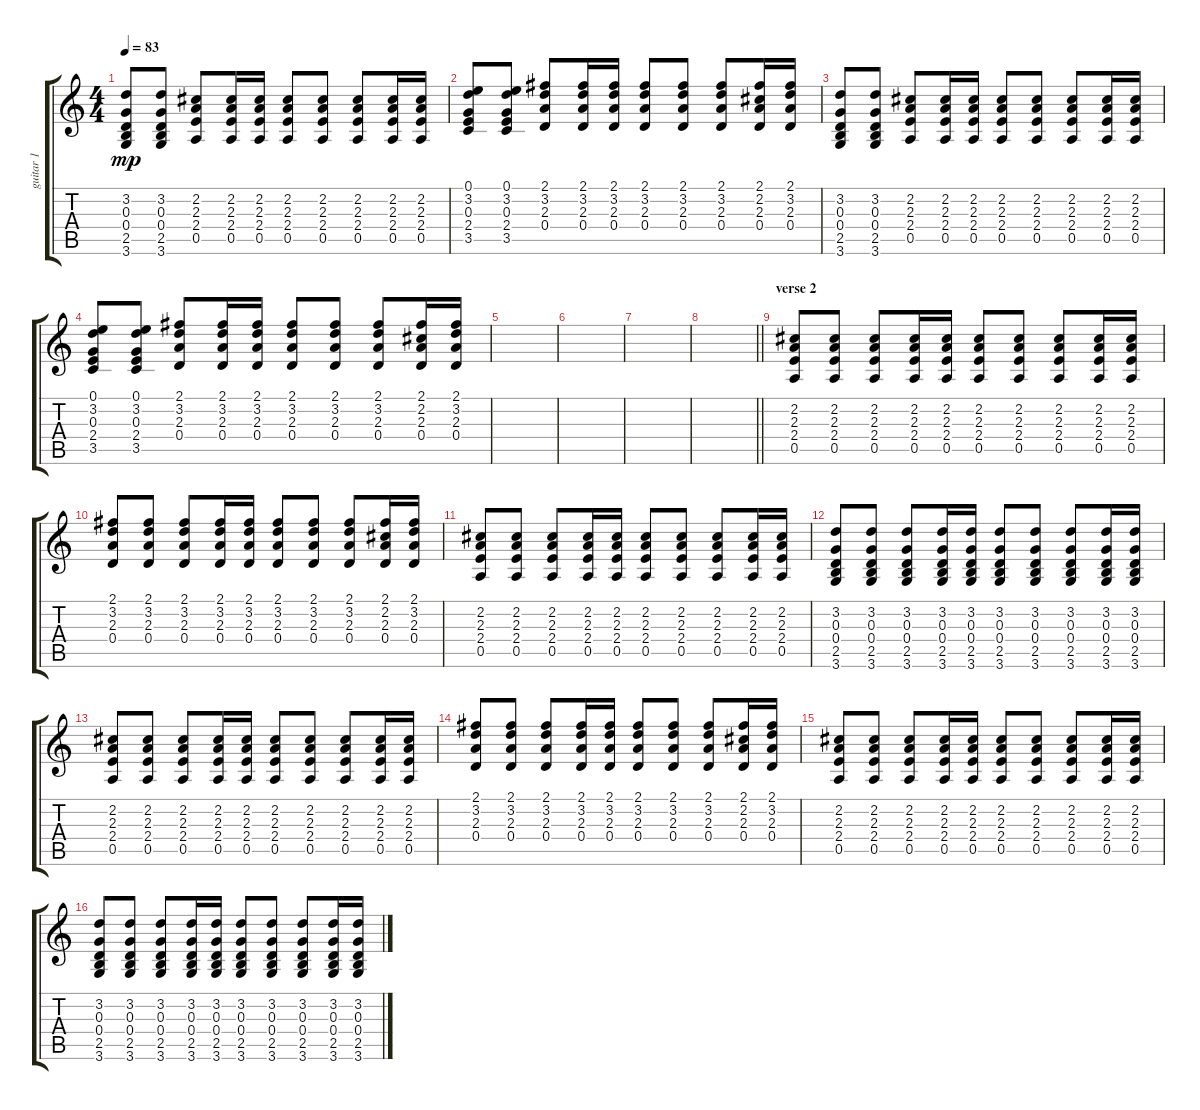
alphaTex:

\track ("guitar 1" "guitar 1") {instrument overdrivenguitar}
\staff {score tabs}
\tuning (E4 B3 G3 D3 A2 E2) {hide}
\ts (4 4)
\tempo 83
\clef g2
\ks c
(3.2 0.3 0.4 2.5 3.6).8{dy mp} (3.2 0.3 0.4 2.5 3.6).8 (2.2 2.3 2.4 0.5).8 (2.2 2.3 2.4 0.5).16 (2.2 2.3 2.4 0.5).16 (2.2 2.3 2.4 0.5).8 (2.2 2.3 2.4 0.5).8 (2.2 2.3 2.4 0.5).8 (2.2 2.3 2.4 0.5).16 (2.2 2.3 2.4 0.5).16 |
(0.1 3.2 0.3 2.4 3.5).8 (0.1 3.2 0.3 2.4 3.5).8 (2.1 3.2 2.3 0.4).8 (2.1 3.2 2.3 0.4).16 (2.1 3.2 2.3 0.4).16 (2.1 3.2 2.3 0.4).8 (2.1 3.2 2.3 0.4).8 (2.1 3.2 2.3 0.4).8 (2.1 2.2 2.3 0.4).16 (2.1 3.2 2.3 0.4).16 |
(3.2 0.3 0.4 2.5 3.6).8 (3.2 0.3 0.4 2.5 3.6).8 (2.2 2.3 2.4 0.5).8 (2.2 2.3 2.4 0.5).16 (2.2 2.3 2.4 0.5).16 (2.2 2.3 2.4 0.5).8 (2.2 2.3 2.4 0.5).8 (2.2 2.3 2.4 0.5).8 (2.2 2.3 2.4 0.5).16 (2.2 2.3 2.4 0.5).16 |
(0.1 3.2 0.3 2.4 3.5).8 (0.1 3.2 0.3 2.4 3.5).8 (2.1 3.2 2.3 0.4).8 (2.1 3.2 2.3 0.4).16 (2.1 3.2 2.3 0.4).16 (2.1 3.2 2.3 0.4).8 (2.1 3.2 2.3 0.4).8 (2.1 3.2 2.3 0.4).8 (2.1 2.2 2.3 0.4).16 (2.1 3.2 2.3 0.4).16 |
|
|
|
\barLineRight lightlight
|
\section ("" "verse 2")
(2.2 2.3 2.4 0.5).8 (2.2 2.3 2.4 0.5).8 (2.2 2.3 2.4 0.5).8 (2.2 2.3 2.4 0.5).16 (2.2 2.3 2.4 0.5).16 (2.2 2.3 2.4 0.5).8 (2.2 2.3 2.4 0.5).8 (2.2 2.3 2.4 0.5).8 (2.2 2.3 2.4 0.5).16 (2.2 2.3 2.4 0.5).16 |
(2.1 3.2 2.3 0.4).8 (2.1 3.2 2.3 0.4).8 (2.1 3.2 2.3 0.4).8 (2.1 3.2 2.3 0.4).16 (2.1 3.2 2.3 0.4).16 (2.1 3.2 2.3 0.4).8 (2.1 3.2 2.3 0.4).8 (2.1 3.2 2.3 0.4).8 (2.1 2.2 2.3 0.4).16 (2.1 3.2 2.3 0.4).16 |
(2.2 2.3 2.4 0.5).8 (2.2 2.3 2.4 0.5).8 (2.2 2.3 2.4 0.5).8 (2.2 2.3 2.4 0.5).16 (2.2 2.3 2.4 0.5).16 (2.2 2.3 2.4 0.5).8 (2.2 2.3 2.4 0.5).8 (2.2 2.3 2.4 0.5).8 (2.2 2.3 2.4 0.5).16 (2.2 2.3 2.4 0.5).16 |
(3.2 0.3 0.4 2.5 3.6).8 (3.2 0.3 0.4 2.5 3.6).8 (3.2 0.3 0.4 2.5 3.6).8 (3.2 0.3 0.4 2.5 3.6).16 (3.2 0.3 0.4 2.5 3.6).16 (3.2 0.3 0.4 2.5 3.6).8 (3.2 0.3 0.4 2.5 3.6).8 (3.2 0.3 0.4 2.5 3.6).8 (3.2 0.3 0.4 2.5 3.6).16 (3.2 0.3 0.4 2.5 3.6).16 |
(2.2 2.3 2.4 0.5).8 (2.2 2.3 2.4 0.5).8 (2.2 2.3 2.4 0.5).8 (2.2 2.3 2.4 0.5).16 (2.2 2.3 2.4 0.5).16 (2.2 2.3 2.4 0.5).8 (2.2 2.3 2.4 0.5).8 (2.2 2.3 2.4 0.5).8 (2.2 2.3 2.4 0.5).16 (2.2 2.3 2.4 0.5).16 |
(2.1 3.2 2.3 0.4).8 (2.1 3.2 2.3 0.4).8 (2.1 3.2 2.3 0.4).8 (2.1 3.2 2.3 0.4).16 (2.1 3.2 2.3 0.4).16 (2.1 3.2 2.3 0.4).8 (2.1 3.2 2.3 0.4).8 (2.1 3.2 2.3 0.4).8 (2.1 2.2 2.3 0.4).16 (2.1 3.2 2.3 0.4).16 |
(2.2 2.3 2.4 0.5).8 (2.2 2.3 2.4 0.5).8 (2.2 2.3 2.4 0.5).8 (2.2 2.3 2.4 0.5).16 (2.2 2.3 2.4 0.5).16 (2.2 2.3 2.4 0.5).8 (2.2 2.3 2.4 0.5).8 (2.2 2.3 2.4 0.5).8 (2.2 2.3 2.4 0.5).16 (2.2 2.3 2.4 0.5).16 |
(3.2 0.3 0.4 2.5 3.6).8 (3.2 0.3 0.4 2.5 3.6).8 (3.2 0.3 0.4 2.5 3.6).8 (3.2 0.3 0.4 2.5 3.6).16 (3.2 0.3 0.4 2.5 3.6).16 (3.2 0.3 0.4 2.5 3.6).8 (3.2 0.3 0.4 2.5 3.6).8 (3.2 0.3 0.4 2.5 3.6).8 (3.2 0.3 0.4 2.5 3.6).16 (3.2 0.3 0.4 2.5 3.6).16
